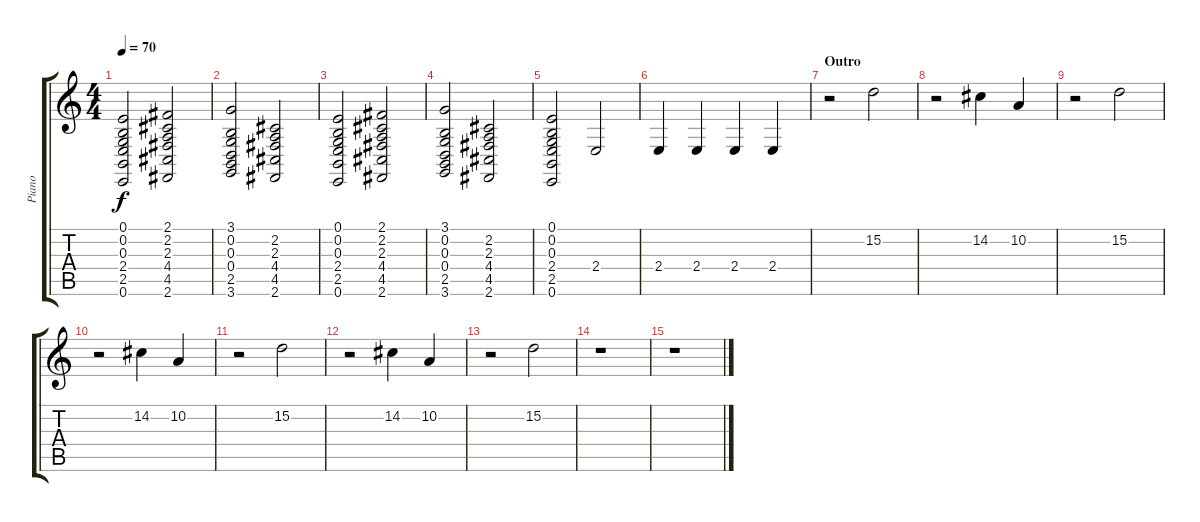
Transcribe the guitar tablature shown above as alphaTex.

\track ("Piano" "Piano") {instrument acousticgrandpiano}
\staff {score tabs}
\tuning (E4 B3 G3 D3 A2 E2) {hide}
\ts (4 4)
\tempo 70
\clef g2
\ks c
(0.1 0.2 0.3 2.4 2.5 0.6).2{dy f} (2.1 2.2 2.3 4.4 4.5 2.6).2 |
(3.1 0.2 0.3 0.4 2.5 3.6).2 (2.2 2.3 4.4 4.5 2.6).2 |
(0.1 0.2 0.3 2.4 2.5 0.6).2 (2.1 2.2 2.3 4.4 4.5 2.6).2 |
(3.1 0.2 0.3 0.4 2.5 3.6).2 (2.2 2.3 4.4 4.5 2.6).2 |
(0.1 0.2 0.3 2.4 2.5 0.6).2 2.4.2 |
2.4.4 2.4.4 2.4.4 2.4.4 |
\section ("" "Outro")
r.2 15.2.2 |
r.2 14.2.4 10.2.4 |
r.2 15.2.2 |
r.2 14.2.4 10.2.4 |
r.2 15.2.2 |
r.2 14.2.4 10.2.4 |
r.2 15.2.2 |
r.1 |
r.1
